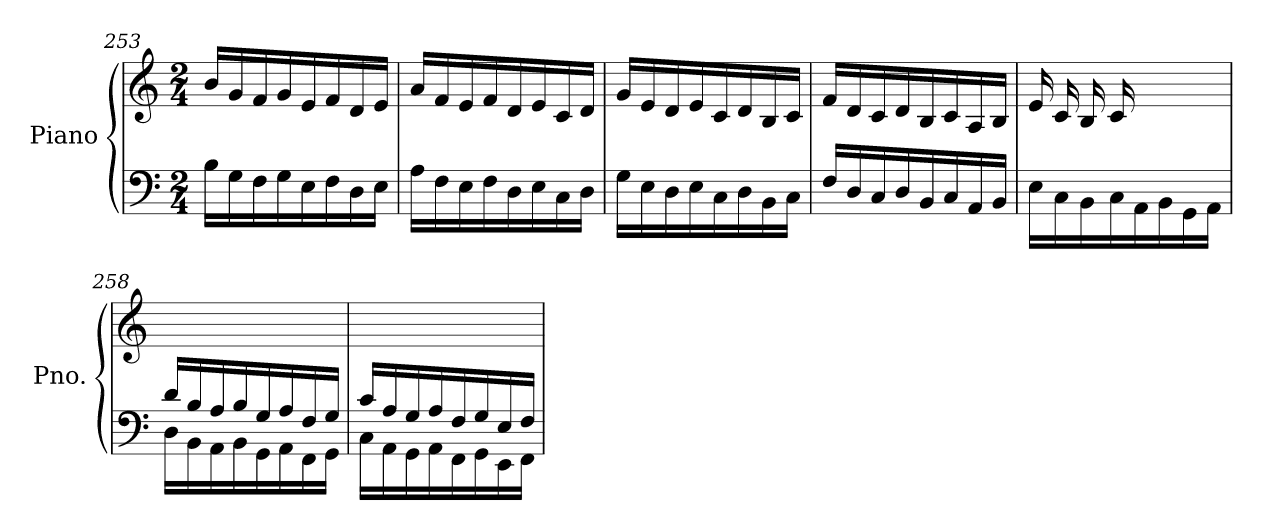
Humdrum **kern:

**kern	**kern
*part1	*part1
*staff2	*staff1
*I"Piano	*
*I'Pno.	*
*clefF4	*clefG2
*k[]	*k[]
*M2/4	*M2/4
=253	=253
16B\LL	16b/LL
16G\	16g/
16F\	16f/
16G\	16g/
16E\	16e/
16F\	16f/
16D\	16d/
16E\JJ	16e/JJ
=254	=254
16A\LL	16a/LL
16F\	16f/
16E\	16e/
16F\	16f/
16D\	16d/
16E\	16e/
16C\	16c/
16D\JJ	16d/JJ
=255	=255
16G\LL	16g/LL
16E\	16e/
16D\	16d/
16E\	16e/
16C\	16c/
16D\	16d/
16BB\	16B/
16C\JJ	16c/JJ
=256	=256
16F/LL	16f/LL
16D/	16d/
16C/	16c/
16D/	16d/
16BB/	16B/
16C/	16c/
16AA/	16A/
16BB/JJ	16B/JJ
!!LO:LB:g=z
=257	=257
*^	*
4ryy	16E\LL	16e/LL
.	16C\	16c/
.	16BB\	16B/
.	16C\	16c/
16A/	16AA\	4ryy
16B/	16BB\	.
16G/	16GG\	.
16A/JJ	16AA\JJ	.
=258	=258	=258
16d/LL	16D\LL	2ryy
16B/	16BB\	.
16A/	16AA\	.
16B/	16BB\	.
16G/	16GG\	.
16A/	16AA\	.
16F/	16FF\	.
16G/JJ	16GG\JJ	.
=259	=259	=259
16c/LL	16C\LL	2ryy
16A/	16AA\	.
16G/	16GG\	.
16A/	16AA\	.
16F/	16FF\	.
16G/	16GG\	.
16E/	16EE\	.
16F/JJ	16FF\JJ	.
*v	*v	*
=	=
*-	*-
